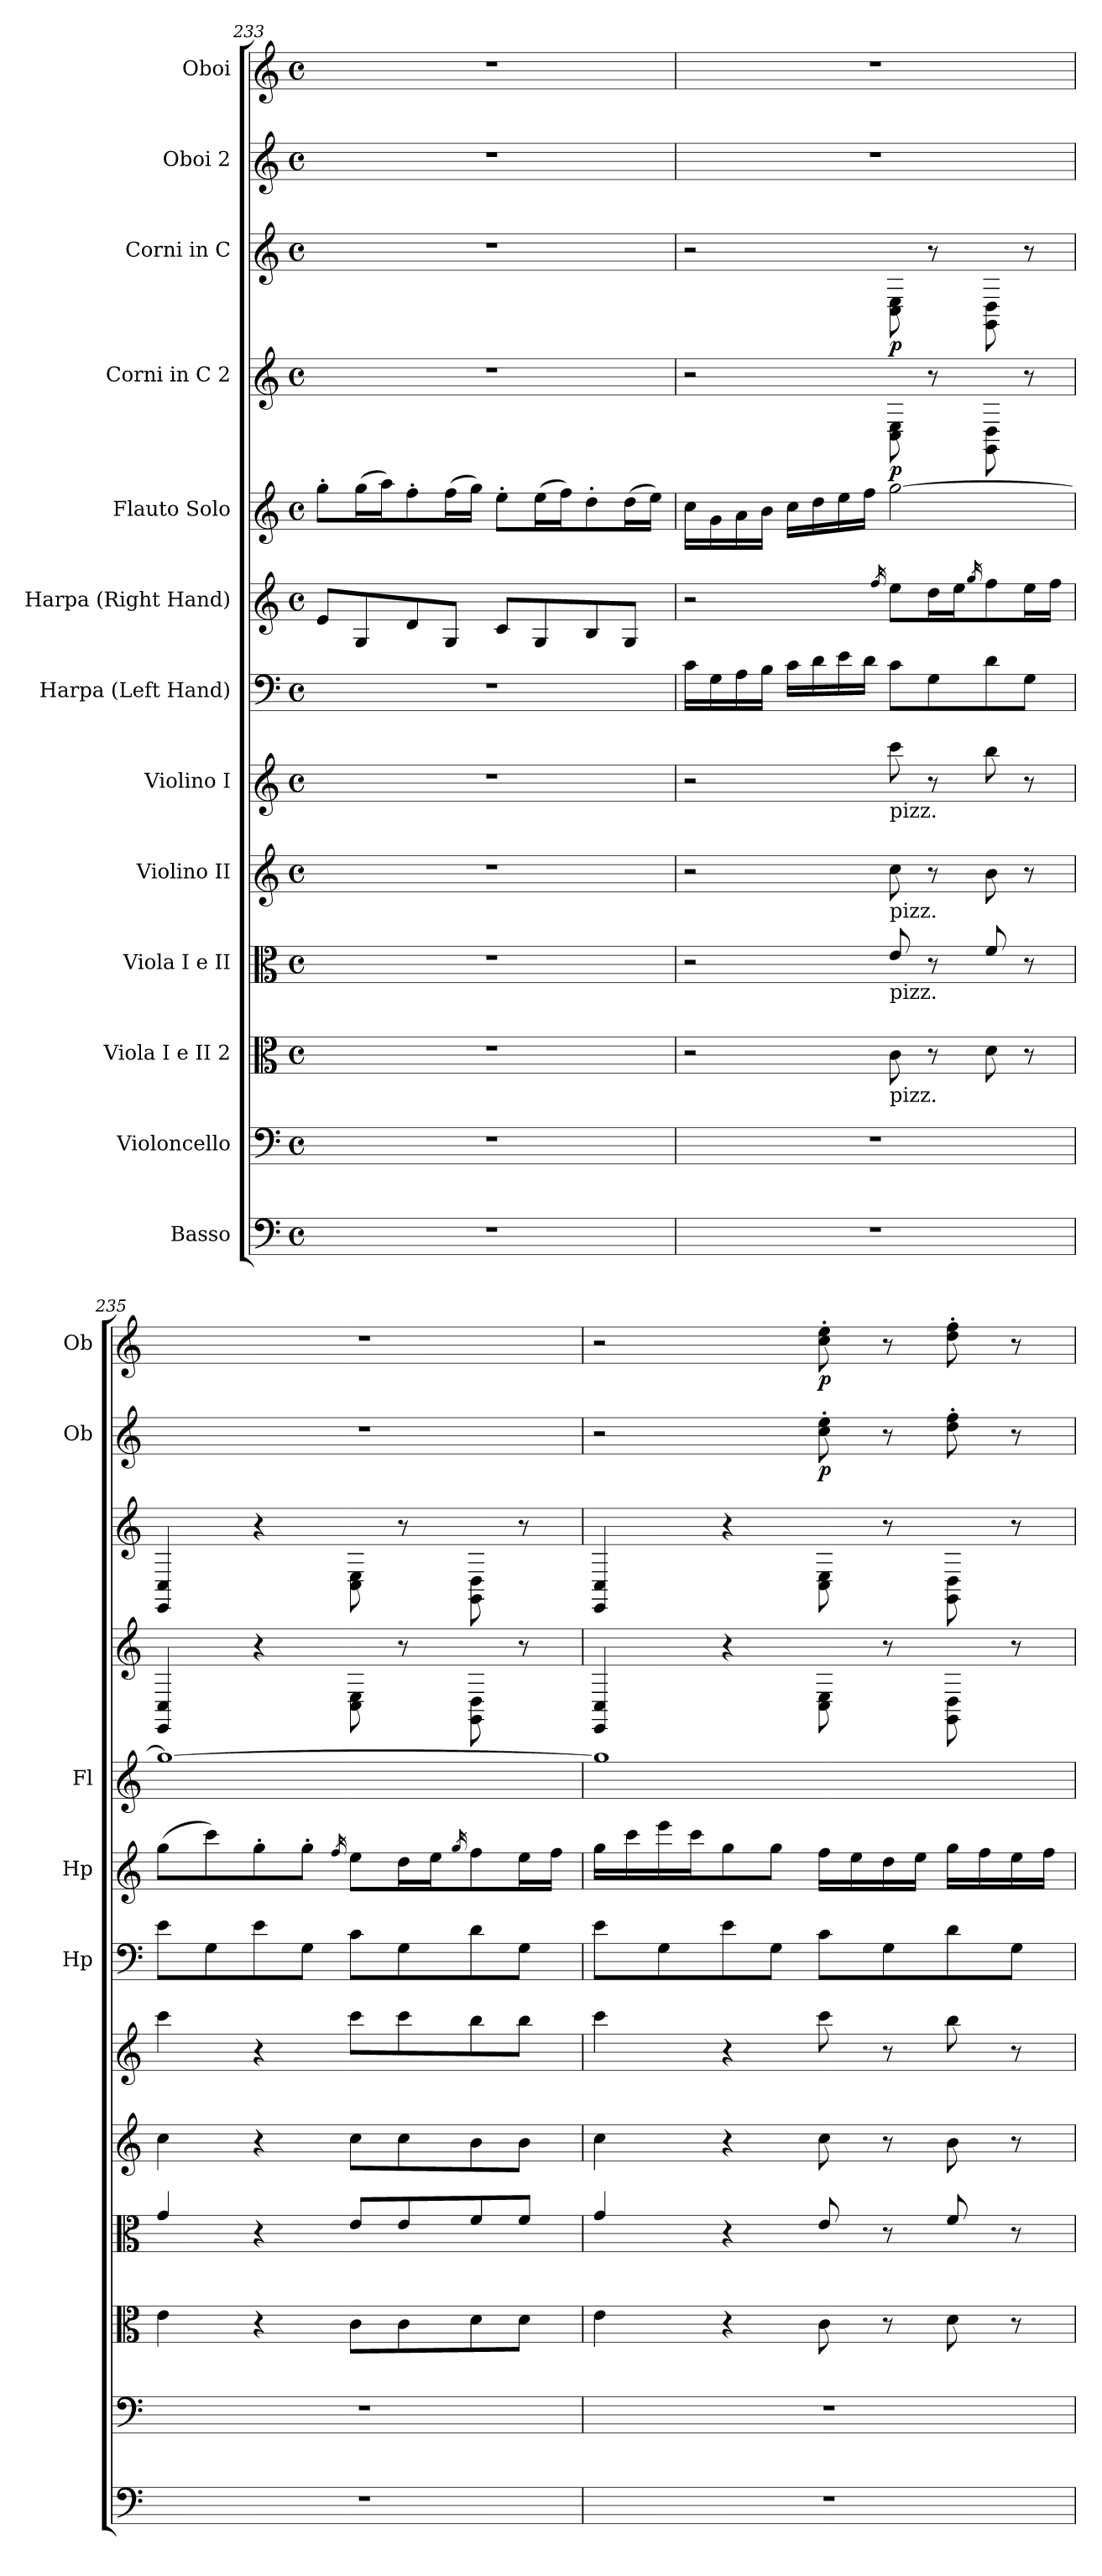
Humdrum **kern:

**kern	**kern	**kern	**kern	**kern	**kern	**kern	**kern	**kern	**kern	**dynam	**kern	**dynam	**kern	**dynam	**kern	**dynam
*part13	*part12	*part11	*part10	*part9	*part8	*part7	*part6	*part5	*part4	*part4	*part3	*part3	*part2	*part2	*part1	*part1
*staff13	*staff12	*staff11	*staff10	*staff9	*staff8	*staff7	*staff6	*staff5	*staff4	*staff4	*staff3	*staff3	*staff2	*staff2	*staff1	*staff1
*I"Basso	*I"Violoncello	*I"Viola I e II 2	*I"Viola I e II	*I"Violino II	*I"Violino I	*I"Harpa (Left Hand)	*I"Harpa (Right Hand)	*I"Flauto Solo	*I"Corni in C 2	*	*I"Corni in C	*	*I"Oboi 2	*	*I"Oboi	*
*	*	*	*	*	*	*I'Hp	*I'Hp	*I'Fl	*	*	*	*	*I'Ob	*	*I'Ob	*
*clefF4	*clefF4	*clefC3	*clefC3	*clefG2	*clefG2	*clefF4	*clefG2	*clefG2	*clefG2	*	*clefG2	*	*clefG2	*	*clefG2	*
*ITrd0c12	*	*	*	*	*	*	*	*	*ITrd0c12	*	*ITrd0c12	*	*	*	*	*
*k[]	*k[]	*k[]	*k[]	*k[]	*k[]	*k[]	*k[]	*k[]	*k[]	*	*k[]	*	*k[]	*	*k[]	*
*C:	*C:	*C:	*C:	*C:	*C:	*C:	*C:	*C:	*C:	*	*C:	*	*C:	*	*C:	*
*M4/4	*M4/4	*M4/4	*M4/4	*M4/4	*M4/4	*M4/4	*M4/4	*M4/4	*M4/4	*	*M4/4	*	*M4/4	*	*M4/4	*
*met(c)	*met(c)	*met(c)	*met(c)	*met(c)	*met(c)	*met(c)	*met(c)	*met(c)	*met(c)	*	*met(c)	*	*met(c)	*	*met(c)	*
=233	=233	=233	=233	=233	=233	=233	=233	=233	=233	=233	=233	=233	=233	=233	=233	=233
1r	1r	1r	1r	1r	1r	1r	8e/L	8gg'\L	1r	.	1r	.	1r	.	1r	.
.	.	.	.	.	.	.	8G/	(16gg\L	.	.	.	.	.	.	.	.
.	.	.	.	.	.	.	.	16aa\J)	.	.	.	.	.	.	.	.
.	.	.	.	.	.	.	8d/	8ff'\	.	.	.	.	.	.	.	.
.	.	.	.	.	.	.	8G/J	(16ff\L	.	.	.	.	.	.	.	.
.	.	.	.	.	.	.	.	16gg\JJ)	.	.	.	.	.	.	.	.
.	.	.	.	.	.	.	8c/L	8ee'\L	.	.	.	.	.	.	.	.
.	.	.	.	.	.	.	8G/	(16ee\L	.	.	.	.	.	.	.	.
.	.	.	.	.	.	.	.	16ff\J)	.	.	.	.	.	.	.	.
.	.	.	.	.	.	.	8B/	8dd'\	.	.	.	.	.	.	.	.
.	.	.	.	.	.	.	8G/J	(16dd\L	.	.	.	.	.	.	.	.
.	.	.	.	.	.	.	.	16ee\JJ)	.	.	.	.	.	.	.	.
!!LO:PB:g=z
=234	=234	=234	=234	=234	=234	=234	=234	=234	=234	=234	=234	=234	=234	=234	=234	=234
1r	1r	2r	2r	2r	2r	16c\LL	2r	16cc\LL	2r	.	2r	.	1r	.	1r	.
.	.	.	.	.	.	16G\	.	16g\	.	.	.	.	.	.	.	.
.	.	.	.	.	.	16A\	.	16a\	.	.	.	.	.	.	.	.
.	.	.	.	.	.	16B\JJ	.	16b\JJ	.	.	.	.	.	.	.	.
.	.	.	.	.	.	16c\LL	.	16cc\LL	.	.	.	.	.	.	.	.
.	.	.	.	.	.	16d\	.	16dd\	.	.	.	.	.	.	.	.
.	.	.	.	.	.	16e\	.	16ee\	.	.	.	.	.	.	.	.
.	.	.	.	.	.	16d\JJ	.	16ff\JJ	.	.	.	.	.	.	.	.
.	.	.	.	.	.	.	16qff/	.	.	.	.	.	.	.	.	.
!	!	!	!	!	!LO:TX:b:t=pizz.	!	!	!	!	!	!	!	!	!	!	!
!	!	!	!	!LO:TX:b:t=pizz.	!	!	!	!	!	!	!	!	!	!	!	!
!	!	!	!LO:TX:b:t=pizz.	!	!	!	!	!	!	!	!	!	!	!	!	!
!	!	!LO:TX:b:t=pizz.	!	!	!	!	!	!	!	!	!	!	!	!	!	!
!	!	!	!	!	!	!	!	!	!	!LO:DY:b	!	!LO:DY:b	!	!	!	!
.	.	8c\	8e/	8cc\	8ccc\	8c\L	8ee\L	[2gg\	8C\ 8E\	p	8C\ 8E\	p	.	.	.	.
.	.	8r	8r	8r	8r	8G\	16dd\L	.	8r	.	8r	.	.	.	.	.
.	.	.	.	.	.	.	16ee\J	.	.	.	.	.	.	.	.	.
.	.	.	.	.	.	.	16qgg/	.	.	.	.	.	.	.	.	.
.	.	8d\	8f/	8b\	8bb\	8d\	8ff\	.	8GG\ 8D\	.	8GG\ 8D\	.	.	.	.	.
.	.	8r	8r	8r	8r	8G\J	16ee\L	.	8r	.	8r	.	.	.	.	.
.	.	.	.	.	.	.	16ff\JJ	.	.	.	.	.	.	.	.	.
=235	=235	=235	=235	=235	=235	=235	=235	=235	=235	=235	=235	=235	=235	=235	=235	=235
1r	1r	4e\	4g/	4cc\	4ccc\	8e\L	(8gg\L	1gg_	4EE/ 4C/	.	4EE/ 4C/	.	1r	.	1r	.
.	.	.	.	.	.	8G\	8ccc\)	.	.	.	.	.	.	.	.	.
.	.	4r	4r	4r	4r	8e\	8gg'\	.	4r	.	4r	.	.	.	.	.
.	.	.	.	.	.	8G\J	8gg'\J	.	.	.	.	.	.	.	.	.
.	.	.	.	.	.	.	16qff/	.	.	.	.	.	.	.	.	.
.	.	8c\L	8e/L	8cc\L	8ccc\L	8c\L	8ee\L	.	8C\ 8E\	.	8C\ 8E\	.	.	.	.	.
.	.	8c\	8e/	8cc\	8ccc\	8G\	16dd\L	.	8r	.	8r	.	.	.	.	.
.	.	.	.	.	.	.	16ee\J	.	.	.	.	.	.	.	.	.
.	.	.	.	.	.	.	16qgg/	.	.	.	.	.	.	.	.	.
.	.	8d\	8f/	8b\	8bb\	8d\	8ff\	.	8GG\ 8D\	.	8GG\ 8D\	.	.	.	.	.
.	.	8d\J	8f/J	8b\J	8bb\J	8G\J	16ee\L	.	8r	.	8r	.	.	.	.	.
.	.	.	.	.	.	.	16ff\JJ	.	.	.	.	.	.	.	.	.
=236	=236	=236	=236	=236	=236	=236	=236	=236	=236	=236	=236	=236	=236	=236	=236	=236
1r	1r	4e\	4g/	4cc\	4ccc\	8e\L	16gg\LL	1gg]	4EE/ 4C/	.	4EE/ 4C/	.	2r	.	2r	.
.	.	.	.	.	.	.	16ccc\	.	.	.	.	.	.	.	.	.
.	.	.	.	.	.	8G\	16eee\	.	.	.	.	.	.	.	.	.
.	.	.	.	.	.	.	16ccc\J	.	.	.	.	.	.	.	.	.
.	.	4r	4r	4r	4r	8e\	8gg\	.	4r	.	4r	.	.	.	.	.
.	.	.	.	.	.	8G\J	8gg\J	.	.	.	.	.	.	.	.	.
!	!	!	!	!	!	!	!	!	!	!	!	!	!	!LO:DY:b	!	!LO:DY:b
.	.	8c\	8e/	8cc\	8ccc\	8c\L	16ff\LL	.	8C\ 8E\	.	8C\ 8E\	.	8cc\' 8ee\'	p	8cc\' 8ee\'	p
.	.	.	.	.	.	.	16ee\	.	.	.	.	.	.	.	.	.
.	.	8r	8r	8r	8r	8G\	16dd\	.	8r	.	8r	.	8r	.	8r	.
.	.	.	.	.	.	.	16ee\JJ	.	.	.	.	.	.	.	.	.
.	.	8d\	8f/	8b\	8bb\	8d\	16gg\LL	.	8GG\ 8D\	.	8GG\ 8D\	.	8dd\' 8ff\'	.	8dd\' 8ff\'	.
.	.	.	.	.	.	.	16ff\	.	.	.	.	.	.	.	.	.
.	.	8r	8r	8r	8r	8G\J	16ee\	.	8r	.	8r	.	8r	.	8r	.
.	.	.	.	.	.	.	16ff\JJ	.	.	.	.	.	.	.	.	.
=	=	=	=	=	=	=	=	=	=	=	=	=	=	=	=	=
*-	*-	*-	*-	*-	*-	*-	*-	*-	*-	*-	*-	*-	*-	*-	*-	*-
